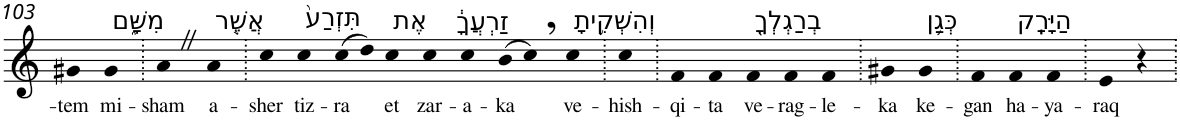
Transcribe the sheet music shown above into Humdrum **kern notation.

**kern	**text
*part1	*part1
*staff1	*staff1
*I"Piano	*
*I'Pno	*
!!LO:PB:g=z
*clefG2	*
*k[]	*
=103	=103
!	!LO:LY:b
4g#X	-tem
!LO:TX:a:t=מִשָּׁ֑ם	!
!	!LO:LY:b
4g#	mi-
=104.	=104.
!	!LO:LY:b
4aZ	-sham
!LO:TX:a:t=אֲשֶׁ֤ר	!
!	!LO:LY:b
4a	a-
=105.	=105.
!	!LO:LY:b
4cc	-sher
!LO:TX:a:t=תִּזְרַע֙	!
!	!LO:LY:b
4cc	tiz-
!	!LO:LY:b
(8cc	-ra
8dd)	.
!LO:TX:a:t=אֶת	!
!	!LO:LY:b
4cc	et
!LO:TX:a:t=זַרְעֲךָ֔	!
!	!LO:LY:b
4cc	zar-
!	!LO:LY:b
4cc	-a-
!	!LO:LY:b
(8b	-ka
8cc,)	.
!LO:TX:a:t=וְהִשְׁקִ֥יתָ	!
!	!LO:LY:b
4cc	ve-
=106.	=106.
!	!LO:LY:b
4cc	-hish-
=107.	=107.
!	!LO:LY:b
4f	-qi-
!	!LO:LY:b
4f	-ta
!LO:TX:a:t=בְרַגְלְךָ֖	!
!	!LO:LY:b
4f	ve-
!	!LO:LY:b
4f	-rag-
!	!LO:LY:b
4f	-le-
=108.	=108.
!	!LO:LY:b
4g#X	-ka
!LO:TX:a:t=כְּגַ֥ן	!
!	!LO:LY:b
4g#	ke-
=109.	=109.
!	!LO:LY:b
4f	-gan
!LO:TX:a:t=הַיָּרָֽק	!
!	!LO:LY:b
4f	ha-
!	!LO:LY:b
4f	-ya-
=110.	=110.
!	!LO:LY:b
4e	-raq
4r	.
=.	=.
*-	*-
